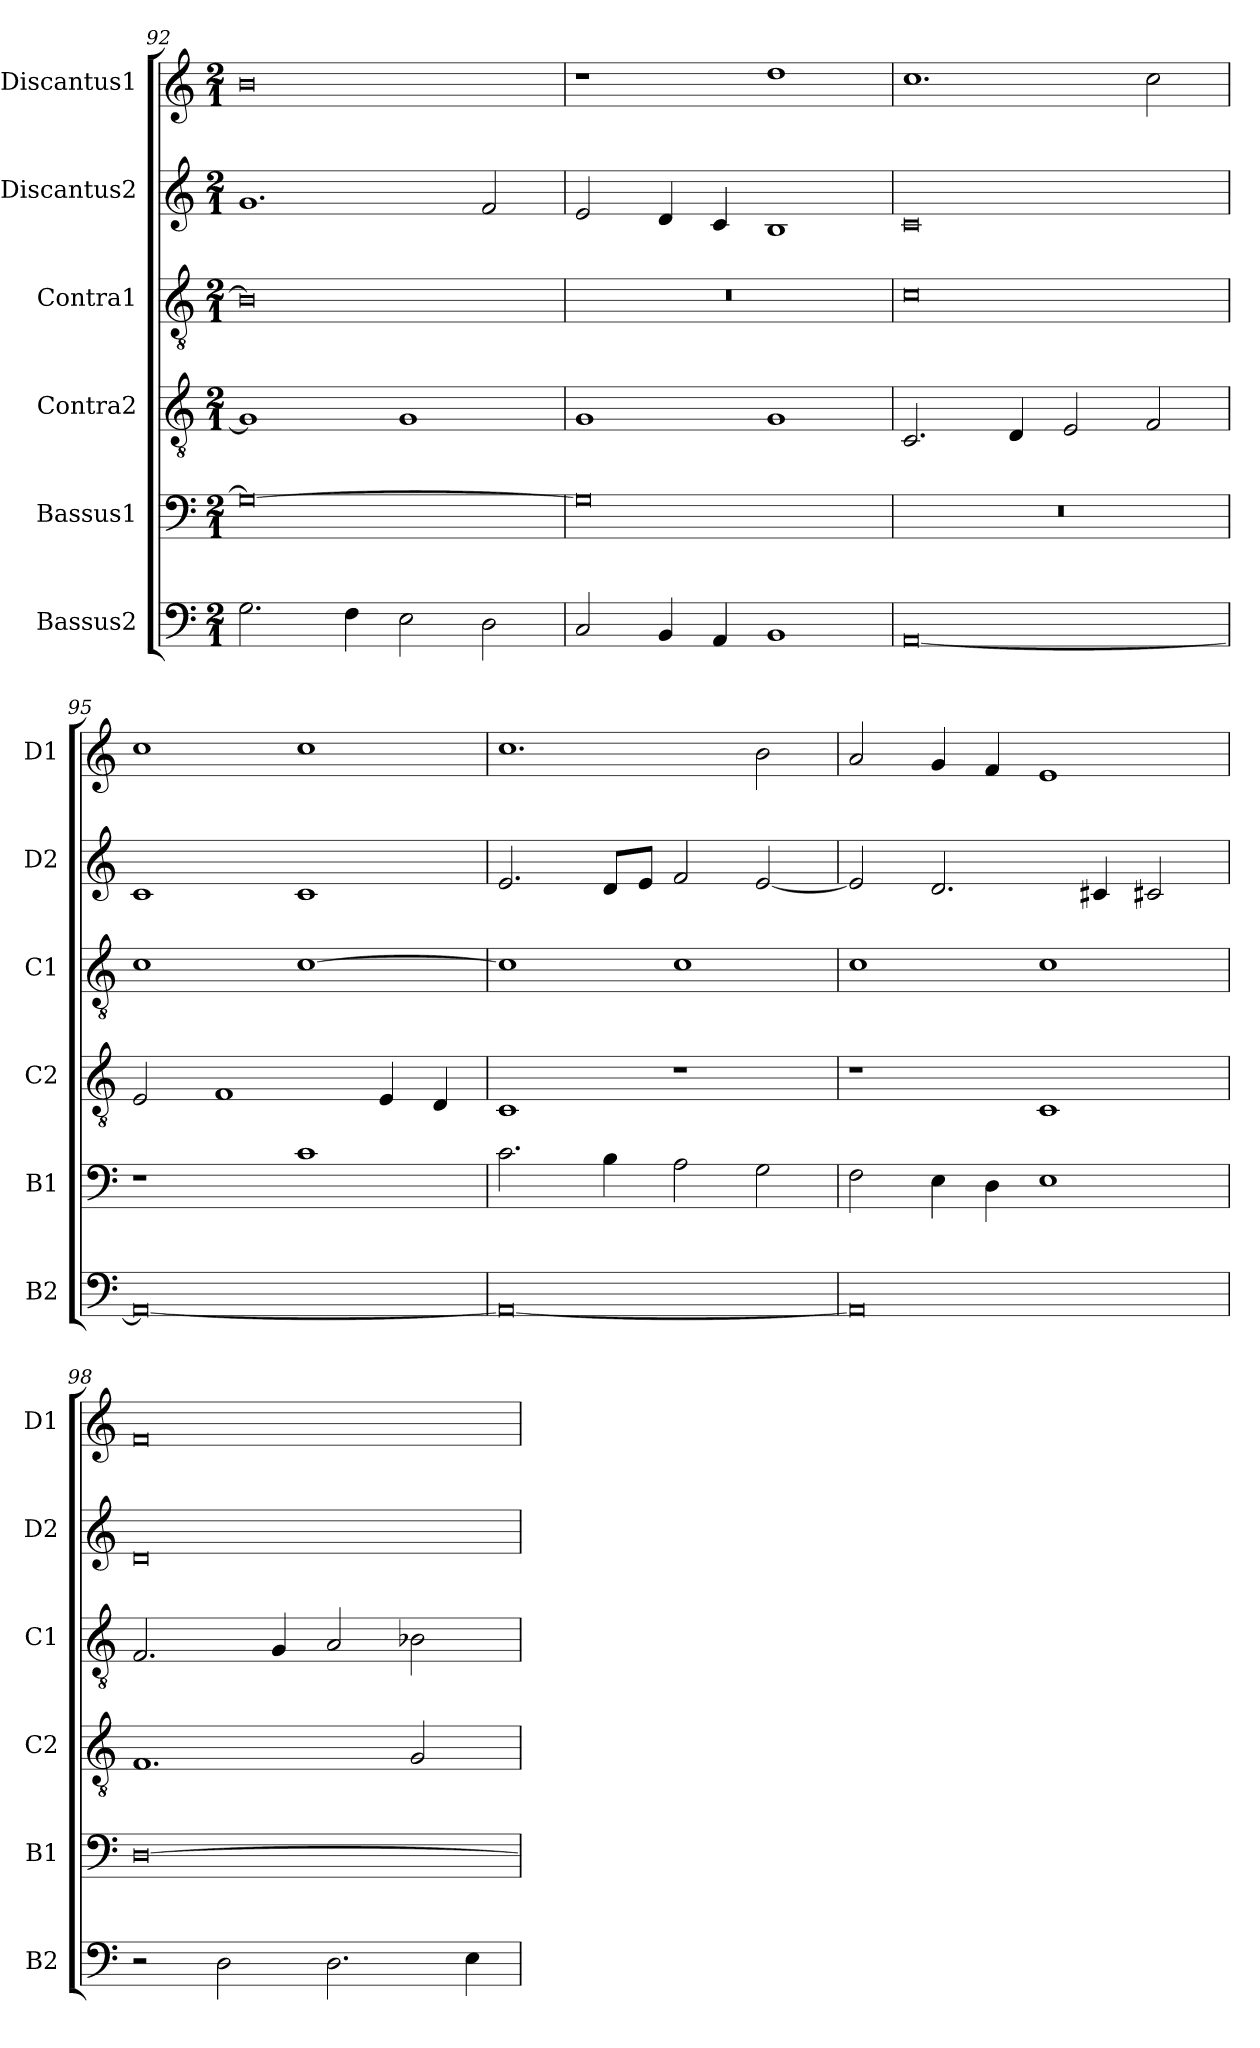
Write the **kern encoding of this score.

**kern	**kern	**kern	**kern	**kern	**kern
*part6	*part5	*part4	*part3	*part2	*part1
*staff6	*staff5	*staff4	*staff3	*staff2	*staff1
*I"Bassus2	*I"Bassus1	*I"Contra2	*I"Contra1	*I"Discantus2	*I"Discantus1
*I'B2	*I'B1	*I'C2	*I'C1	*I'D2	*I'D1
*clefF4	*clefF4	*clefGv2	*clefGv2	*clefG2	*clefG2
*k[]	*k[]	*k[]	*k[]	*k[]	*k[]
*M2/1	*M2/1	*M2/1	*M2/1	*M2/1	*M2/1
=92	=92	=92	=92	=92	=92
2.G\	0G_	1G]	0B]	1.g	0b
4F\	.	.	.	.	.
2E\	.	1G	.	.	.
2D\	.	.	.	2f/	.
=93	=93	=93	=93	=93	=93
2C/	0G]	1G	0r	2e/	1r
4BB/	.	.	.	4d/	.
4AA/	.	.	.	4c/	.
1BB	.	1G	.	1B	1dd
=94	=94	=94	=94	=94	=94
[0AA	0r	2.C/	0c	0c	1.cc
.	.	4D/	.	.	.
.	.	2E/	.	.	.
.	.	2F/	.	.	2cc\
=95	=95	=95	=95	=95	=95
0AA_	1r	2E/	1c	1c	1cc
.	.	1F	.	.	.
.	1c	.	[1c	1c	1cc
.	.	4E/	.	.	.
.	.	4D/	.	.	.
=96	=96	=96	=96	=96	=96
0AA_	2.c\	1C	1c]	2.e/	1.cc
.	4B\	.	.	8d/L	.
.	.	.	.	8e/J	.
.	2A\	1r	1c	2f/	.
.	2G\	.	.	[2e/	2b\
=97	=97	=97	=97	=97	=97
0AA]	2F\	1r	1c	2e/]	2a/
.	4E\	.	.	2.d/	4g/
.	4D\	.	.	.	4f/
.	1E	1C	1c	.	1e
.	.	.	.	4c#X/	.
.	.	.	.	2c#X/	.
=98	=98	=98	=98	=98	=98
2r	[0D	1.F	2.F/	0d	0f
2D\	.	.	.	.	.
.	.	.	4G/	.	.
2.D\	.	.	2A/	.	.
.	.	2G/	2B-X\	.	.
4E\	.	.	.	.	.
=	=	=	=	=	=
*-	*-	*-	*-	*-	*-
